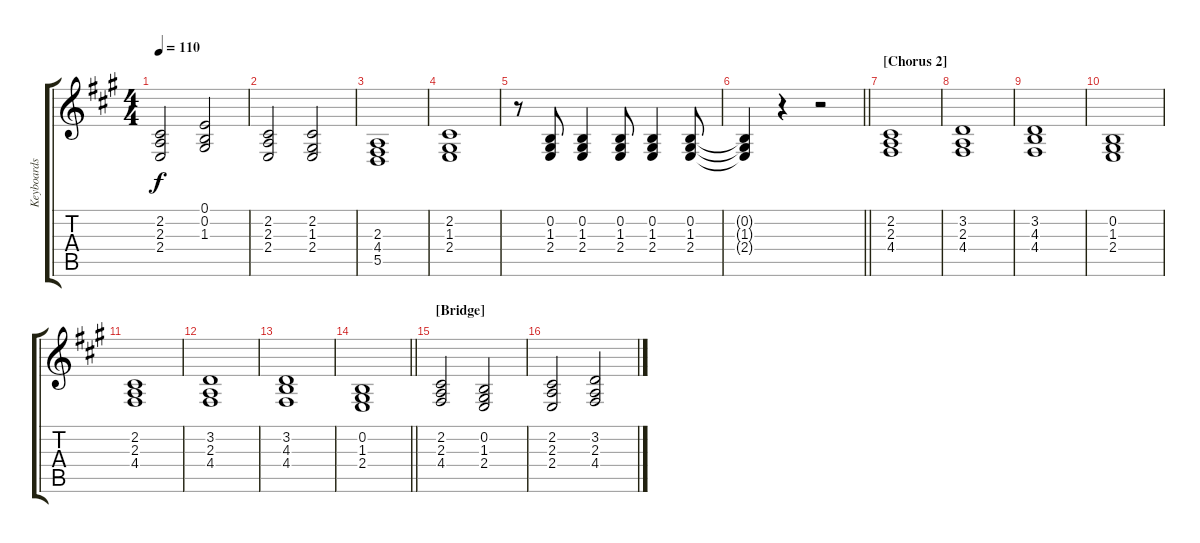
\track ("Keyboards II" "Keyboards ") {instrument pad3polysynth}
\staff {score tabs}
\tuning (E4 B3 G3 D3 A2 E2) {hide}
\ts (4 4)
\tempo 110
\clef g2
\ks a
(2.2 2.3 2.4).2{dy f} (0.1 0.2 1.3).2 |
(2.2 2.3 2.4).2 (2.2 1.3 2.4).2 |
(2.3 4.4 5.5).1 |
(2.2 1.3 2.4).1 |
r.8 (0.2 1.3 2.4).8 (0.2 1.3 2.4).4 (0.2 1.3 2.4).8 (0.2 1.3 2.4).4 (0.2 1.3 2.4).8 |
\barLineRight lightlight
(0.2{t} 1.3{t} 2.4{t}).4 r.4 r.2 |
\section ("" "[Chorus 2]")
(2.2 2.3 4.4).1 |
(3.2 2.3 4.4).1 |
(3.2 4.3 4.4).1 |
(0.2 1.3 2.4).1 |
(2.2 2.3 4.4).1 |
(3.2 2.3 4.4).1 |
(3.2 4.3 4.4).1 |
\barLineRight lightlight
(0.2 1.3 2.4).1 |
\section ("" "[Bridge]")
(2.2 2.3 4.4).2 (0.2 1.3 2.4).2 |
(2.2 2.3 2.4).2 (3.2 2.3 4.4).2
